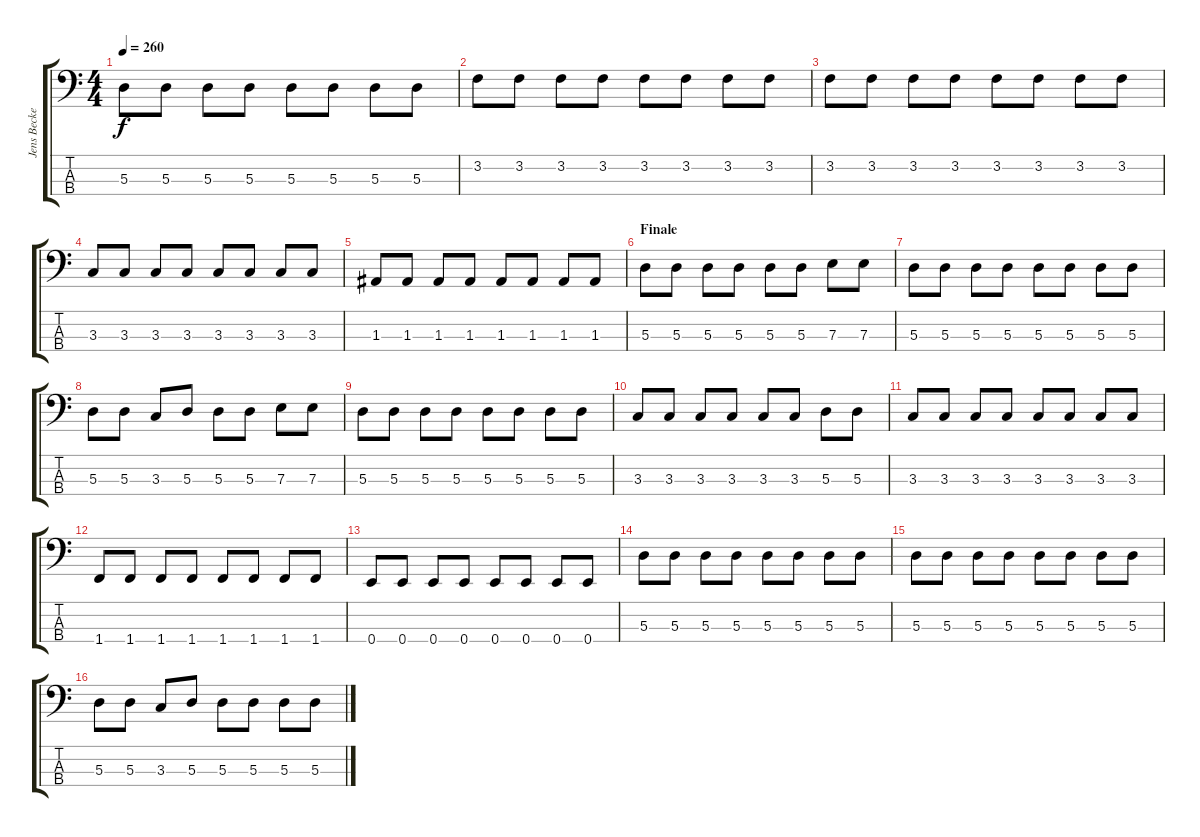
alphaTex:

\track ("Jens Becker" "Jens Becke") {instrument electricbasspick}
\staff {score tabs}
\tuning (G2 D2 A1 E1) {hide}
\ts (4 4)
\tempo 260
\clef f4
\ks c
5.3.8{dy f} 5.3.8 5.3.8 5.3.8 5.3.8 5.3.8 5.3.8 5.3.8 |
3.2.8 3.2.8 3.2.8 3.2.8 3.2.8 3.2.8 3.2.8 3.2.8 |
3.2.8 3.2.8 3.2.8 3.2.8 3.2.8 3.2.8 3.2.8 3.2.8 |
3.3.8 3.3.8 3.3.8 3.3.8 3.3.8 3.3.8 3.3.8 3.3.8 |
1.3.8 1.3.8 1.3.8 1.3.8 1.3.8 1.3.8 1.3.8 1.3.8 |
\section ("" "Finale")
5.3.8 5.3.8 5.3.8 5.3.8 5.3.8 5.3.8 7.3.8 7.3.8 |
5.3.8 5.3.8 5.3.8 5.3.8 5.3.8 5.3.8 5.3.8 5.3.8 |
5.3.8 5.3.8 3.3.8 5.3.8 5.3.8 5.3.8 7.3.8 7.3.8 |
5.3.8 5.3.8 5.3.8 5.3.8 5.3.8 5.3.8 5.3.8 5.3.8 |
3.3.8 3.3.8 3.3.8 3.3.8 3.3.8 3.3.8 5.3.8 5.3.8 |
3.3.8 3.3.8 3.3.8 3.3.8 3.3.8 3.3.8 3.3.8 3.3.8 |
1.4.8 1.4.8 1.4.8 1.4.8 1.4.8 1.4.8 1.4.8 1.4.8 |
0.4.8 0.4.8 0.4.8 0.4.8 0.4.8 0.4.8 0.4.8 0.4.8 |
5.3.8 5.3.8 5.3.8 5.3.8 5.3.8 5.3.8 5.3.8 5.3.8 |
5.3.8 5.3.8 5.3.8 5.3.8 5.3.8 5.3.8 5.3.8 5.3.8 |
5.3.8 5.3.8 3.3.8 5.3.8 5.3.8 5.3.8 5.3.8 5.3.8
